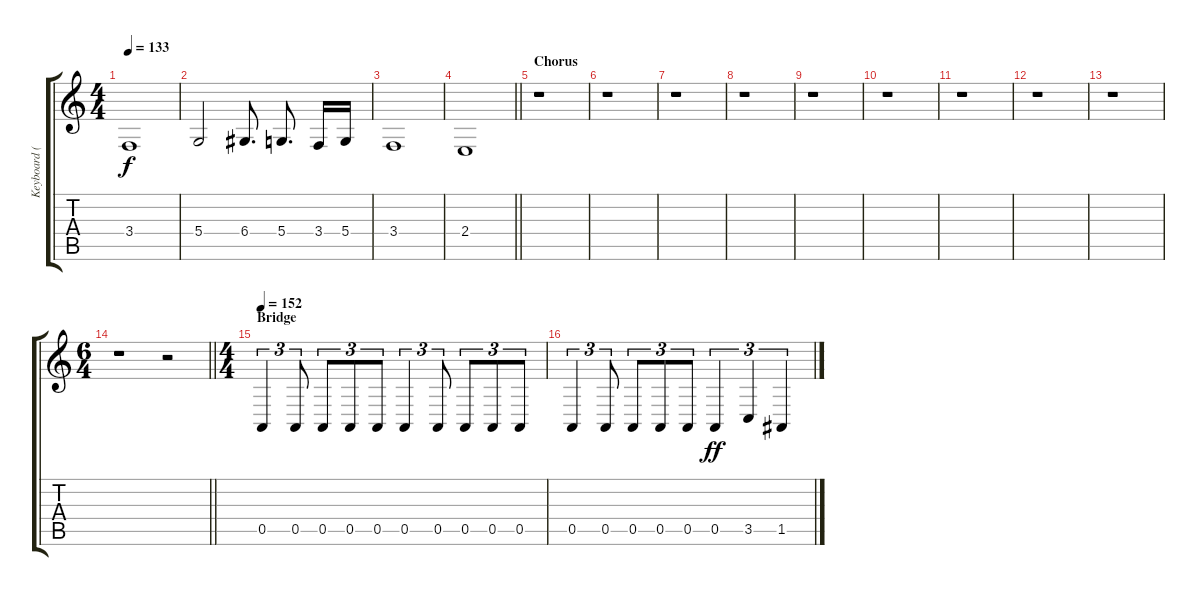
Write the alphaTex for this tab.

\track ("Keyboard (Drop D)" "Keyboard (") {instrument acousticgrandpiano}
\staff {score tabs}
\tuning (E4 B3 G3 D3 A2 D2) {hide}
\ts (4 4)
\tempo 133
\clef g2
\ks aminor
3.4.1{dy f} |
5.4.2 6.4.8{d beam split} 5.4.8{d} 3.4.16 5.4.16 |
3.4.1 |
\barLineRight lightlight
2.4.1 |
\section ("" "Chorus")
r.1 |
r.1 |
r.1 |
r.1 |
r.1 |
r.1 |
r.1 |
r.1 |
r.1 |
\ts (6 4)
\barLineRight lightlight
r.1 r.2 |
\ts (4 4)
\section ("" "Bridge")
\tempo 152
0.5.4{tu (3 2) balance 4 instrument acousticgrandpiano} 0.5.8{tu (3 2)} 0.5.8{tu (3 2)} 0.5.8{tu (3 2)} 0.5.8{tu (3 2)} 0.5.4{tu (3 2)} 0.5.8{tu (3 2)} 0.5.8{tu (3 2)} 0.5.8{tu (3 2)} 0.5.8{tu (3 2)} |
0.5.4{tu (3 2)} 0.5.8{tu (3 2)} 0.5.8{tu (3 2)} 0.5.8{tu (3 2)} 0.5.8{tu (3 2)} 0.5.4{tu (3 2) dy ff} 3.5.4{tu (3 2)} 1.5.4{tu (3 2)}
